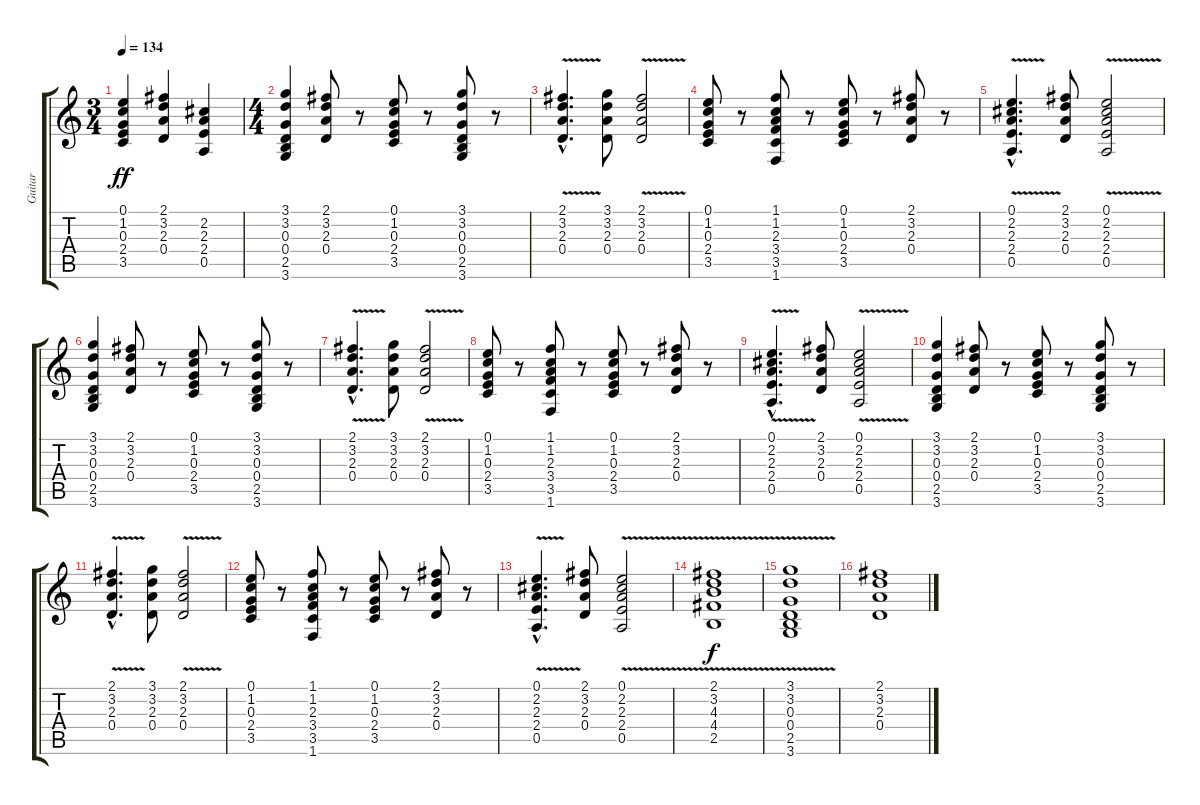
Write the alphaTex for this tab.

\track ("Guitar" "Guitar") {instrument acousticguitarsteel}
\staff {score tabs}
\tuning (E4 B3 G3 D3 A2 E2) {hide}
\ts (3 4)
\tempo 134
\clef g2
\ks c
(0.1 1.2 0.3 2.4 3.5).4{dy ff} (2.1 3.2 2.3 0.4).4 (2.2 2.3 2.4 0.5).4 |
\ts (4 4)
(3.1 3.2 0.3 0.4 2.5 3.6).4 (2.1 3.2 2.3 0.4).8 r.8 (0.1 1.2 0.3 2.4 3.5).8 r.8 (3.1 3.2 0.3 0.4 2.5 3.6).8 r.8 |
(2.1{v hac} 3.2{hac} 2.3{hac} 0.4{hac}).4{d} (3.1 3.2 2.3 0.4).8 (2.1{v} 3.2 2.3 0.4).2 |
(0.1 1.2 0.3 2.4 3.5).8 r.8 (1.1 1.2 2.3 3.4 3.5 1.6).8 r.8 (0.1 1.2 0.3 2.4 3.5).8 r.8 (2.1 3.2 2.3 0.4).8 r.8 |
(0.1{hac} 2.2{v hac} 2.3{hac} 2.4{hac} 0.5{hac}).4{d} (2.1 3.2 2.3 0.4).8 (0.1 2.2{v} 2.3 2.4 0.5).2 |
(3.1 3.2 0.3 0.4 2.5 3.6).4 (2.1 3.2 2.3 0.4).8 r.8 (0.1 1.2 0.3 2.4 3.5).8 r.8 (3.1 3.2 0.3 0.4 2.5 3.6).8 r.8 |
(2.1{v hac} 3.2{hac} 2.3{hac} 0.4{hac}).4{d} (3.1 3.2 2.3 0.4).8 (2.1{v} 3.2 2.3 0.4).2 |
(0.1 1.2 0.3 2.4 3.5).8 r.8 (1.1 1.2 2.3 3.4 3.5 1.6).8 r.8 (0.1 1.2 0.3 2.4 3.5).8 r.8 (2.1 3.2 2.3 0.4).8 r.8 |
(0.1{hac} 2.2{v hac} 2.3{hac} 2.4{hac} 0.5{hac}).4{d} (2.1 3.2 2.3 0.4).8 (0.1 2.2{v} 2.3 2.4 0.5).2 |
(3.1 3.2 0.3 0.4 2.5 3.6).4 (2.1 3.2 2.3 0.4).8 r.8 (0.1 1.2 0.3 2.4 3.5).8 r.8 (3.1 3.2 0.3 0.4 2.5 3.6).8 r.8 |
(2.1{v hac} 3.2{hac} 2.3{hac} 0.4{hac}).4{d} (3.1 3.2 2.3 0.4).8 (2.1{v} 3.2 2.3 0.4).2 |
(0.1 1.2 0.3 2.4 3.5).8 r.8 (1.1 1.2 2.3 3.4 3.5 1.6).8 r.8 (0.1 1.2 0.3 2.4 3.5).8 r.8 (2.1 3.2 2.3 0.4).8 r.8 |
(0.1{hac} 2.2{v hac} 2.3{hac} 2.4{hac} 0.5{hac}).4{d} (2.1 3.2 2.3 0.4).8 (0.1 2.2{v} 2.3 2.4 0.5).2 |
(2.1{v} 3.2 4.3 4.4 2.5).1{dy f} |
(3.1{v} 3.2 0.3 0.4 2.5 3.6).1 |
(2.1 3.2 2.3 0.4).1
